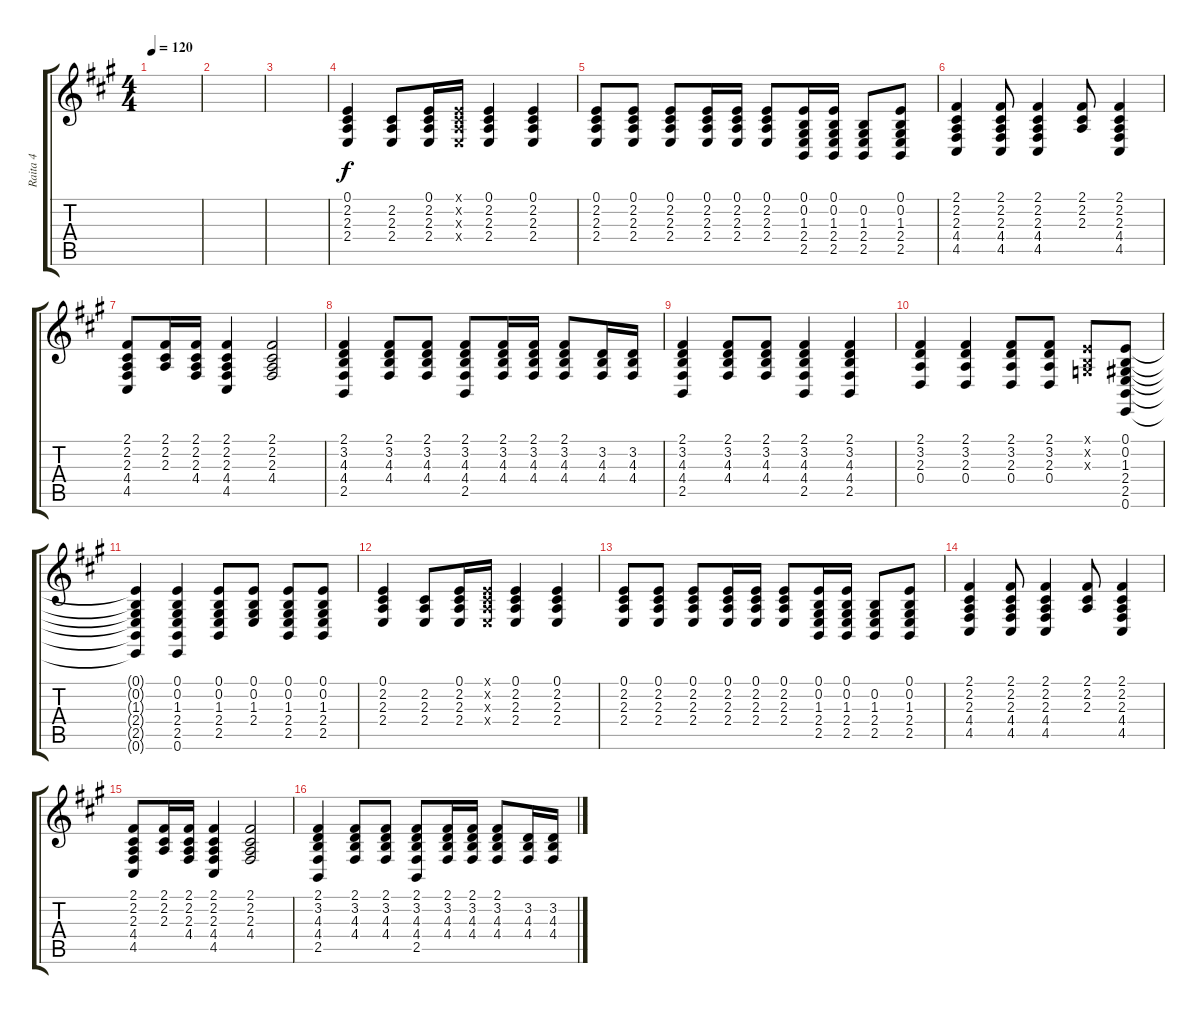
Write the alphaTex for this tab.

\track ("Raita 4" "Raita 4") {instrument koto}
\staff {score tabs}
\tuning (E4 B3 G3 D3 A2 E2) {hide}
\ts (4 4)
\tempo 120
\clef g2
\ks f#minor
|
|
|
(0.1 2.2 2.3 2.4).4 (2.2 2.3 2.4).8 (0.1 2.2 2.3 2.4).16 (0.1{x} 2.2{x} 2.3{x} 2.4{x}).16 (0.1 2.2 2.3 2.4).4 (0.1 2.2 2.3 2.4).4 |
(0.1 2.2 2.3 2.4).8 (0.1 2.2 2.3 2.4).8 (0.1 2.2 2.3 2.4).8 (0.1 2.2 2.3 2.4).16 (0.1 2.2 2.3 2.4).16 (0.1 2.2 2.3 2.4).8 (0.1 0.2 1.3 2.4 2.5).16 (0.1 0.2 1.3 2.4 2.5).16 (0.2 1.3 2.4 2.5).8 (0.1 0.2 1.3 2.4 2.5).8 |
(2.1 2.2 2.3 4.4 4.5).4 (2.1 2.2 2.3 4.4 4.5).8 (2.1 2.2 2.3 4.4 4.5).4 (2.1 2.2 2.3).8 (2.1 2.2 2.3 4.4 4.5).4 |
(2.1 2.2 2.3 4.4 4.5).8 (2.1 2.2 2.3).16 (2.1 2.2 2.3 4.4).16 (2.1 2.2 2.3 4.4 4.5).4 (2.1 2.2 2.3 4.4).2 |
(2.1 3.2 4.3 4.4 2.5).4 (2.1 3.2 4.3 4.4).8 (2.1 3.2 4.3 4.4).8 (2.1 3.2 4.3 4.4 2.5).8 (2.1 3.2 4.3 4.4).16 (2.1 3.2 4.3 4.4).16 (2.1 3.2 4.3 4.4).8 (3.2 4.3 4.4).16 (3.2 4.3 4.4).16 |
(2.1 3.2 4.3 4.4 2.5).4 (2.1 3.2 4.3 4.4).8 (2.1 3.2 4.3 4.4).8 (2.1 3.2 4.3 4.4 2.5).4 (2.1 3.2 4.3 4.4 2.5).4 |
(2.1 3.2 2.3 0.4).4 (2.1 3.2 2.3 0.4).4 (2.1 3.2 2.3 0.4).8 (2.1 3.2 2.3 0.4).8 (0.1{x} 0.2{x} 0.3{x}).8 (0.1 0.2 1.3 2.4 2.5 0.6).8 |
(0.1{t} 0.2{t} 1.3{t} 2.4{t} 2.5{t} 0.6{t}).4 (0.1 0.2 1.3 2.4 2.5 0.6).4 (0.1 0.2 1.3 2.4 2.5).8 (0.1 0.2 1.3 2.4).8 (0.1 0.2 1.3 2.4 2.5).8 (0.1 0.2 1.3 2.4 2.5).8 |
(0.1 2.2 2.3 2.4).4 (2.2 2.3 2.4).8 (0.1 2.2 2.3 2.4).16 (0.1{x} 2.2{x} 2.3{x} 2.4{x}).16 (0.1 2.2 2.3 2.4).4 (0.1 2.2 2.3 2.4).4 |
(0.1 2.2 2.3 2.4).8 (0.1 2.2 2.3 2.4).8 (0.1 2.2 2.3 2.4).8 (0.1 2.2 2.3 2.4).16 (0.1 2.2 2.3 2.4).16 (0.1 2.2 2.3 2.4).8 (0.1 0.2 1.3 2.4 2.5).16 (0.1 0.2 1.3 2.4 2.5).16 (0.2 1.3 2.4 2.5).8 (0.1 0.2 1.3 2.4 2.5).8 |
(2.1 2.2 2.3 4.4 4.5).4 (2.1 2.2 2.3 4.4 4.5).8 (2.1 2.2 2.3 4.4 4.5).4 (2.1 2.2 2.3).8 (2.1 2.2 2.3 4.4 4.5).4 |
(2.1 2.2 2.3 4.4 4.5).8 (2.1 2.2 2.3).16 (2.1 2.2 2.3 4.4).16 (2.1 2.2 2.3 4.4 4.5).4 (2.1 2.2 2.3 4.4).2 |
(2.1 3.2 4.3 4.4 2.5).4 (2.1 3.2 4.3 4.4).8 (2.1 3.2 4.3 4.4).8 (2.1 3.2 4.3 4.4 2.5).8 (2.1 3.2 4.3 4.4).16 (2.1 3.2 4.3 4.4).16 (2.1 3.2 4.3 4.4).8 (3.2 4.3 4.4).16 (3.2 4.3 4.4).16
